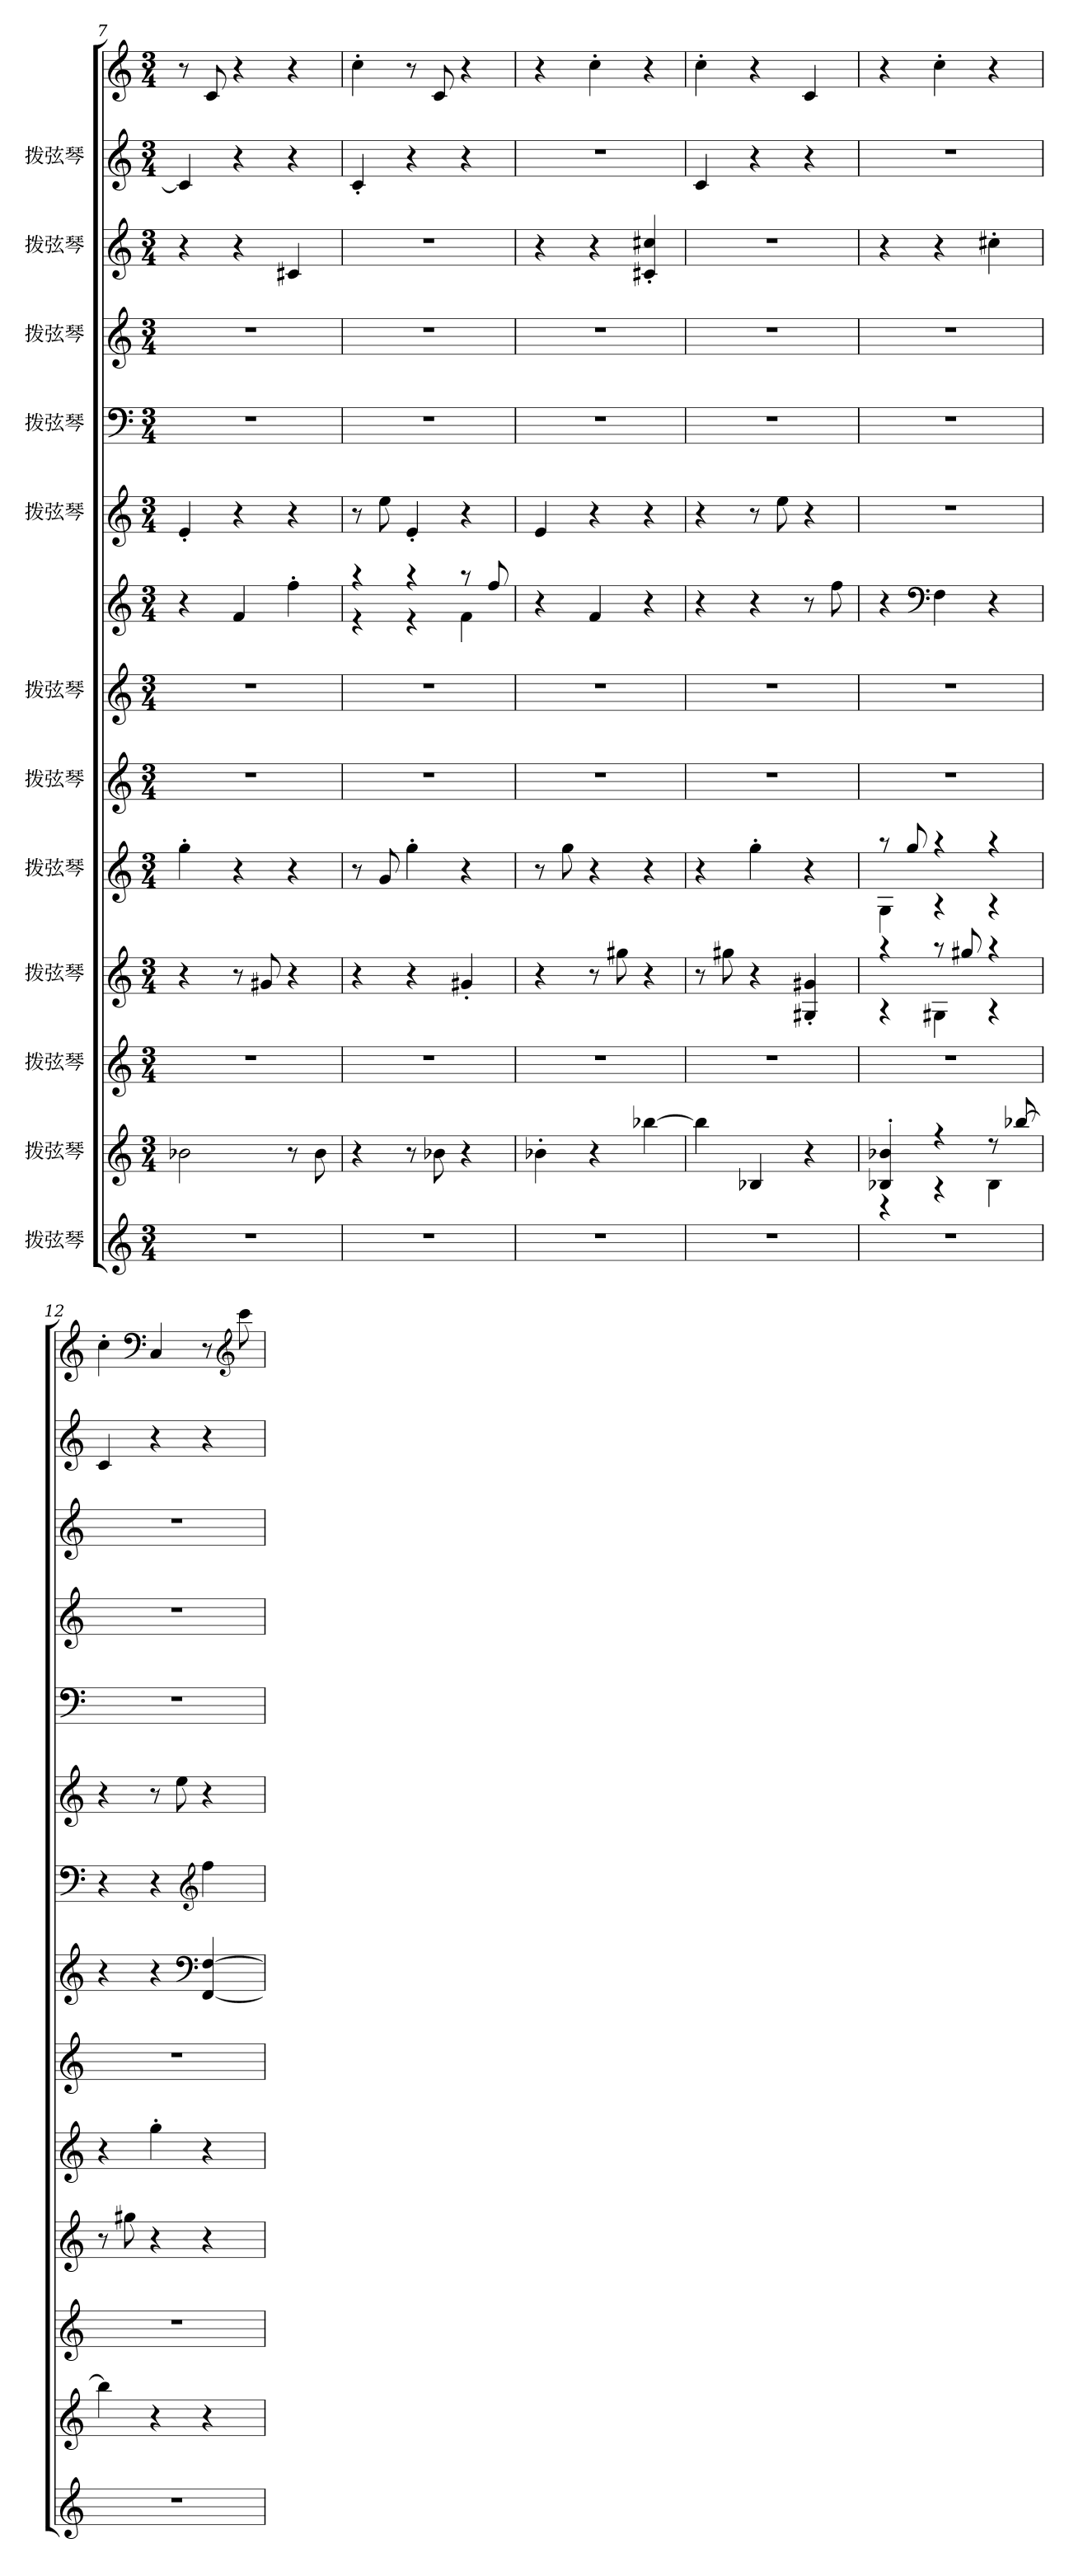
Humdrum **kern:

**kern	**kern	**kern	**kern	**kern	**kern	**kern	**kern	**kern	**kern	**kern	**kern	**kern	**kern
*part12	*part11	*part10	*part9	*part8	*part7	*part6	*part6	*part5	*part4	*part3	*part2	*part1	*part1
*staff14	*staff13	*staff12	*staff11	*staff10	*staff9	*staff8	*staff7	*staff6	*staff5	*staff4	*staff3	*staff2	*staff1
*I"拨弦琴	*I"拨弦琴	*I"拨弦琴	*I"拨弦琴	*I"拨弦琴	*I"拨弦琴	*I"拨弦琴	*	*I"拨弦琴	*I"拨弦琴	*I"拨弦琴	*I"拨弦琴	*I"拨弦琴	*
*clefG2	*clefG2	*clefG2	*clefG2	*clefG2	*clefG2	*clefG2	*clefG2	*clefG2	*clefF4	*clefG2	*clefG2	*clefG2	*clefG2
*k[]	*k[]	*k[]	*k[]	*k[]	*k[]	*k[]	*k[]	*k[]	*k[]	*k[]	*k[]	*k[]	*k[]
*M3/4	*M3/4	*M3/4	*M3/4	*M3/4	*M3/4	*M3/4	*M3/4	*M3/4	*M3/4	*M3/4	*M3/4	*M3/4	*M3/4
=7	=7	=7	=7	=7	=7	=7	=7	=7	=7	=7	=7	=7	=7
2.r	2b-X\	2.r	4r	4gg'\	2.r	2.r	4r	4e'/	2.r	2.r	4r	4c/]	8r
.	.	.	.	.	.	.	.	.	.	.	.	.	8c/
.	.	.	8r	4r	.	.	4f/	4r	.	.	4r	4r	4r
.	.	.	8g#X/	.	.	.	.	.	.	.	.	.	.
.	8r	.	4r	4r	.	.	4ff'\	4r	.	.	4c#X/	4r	4r
.	8b-\	.	.	.	.	.	.	.	.	.	.	.	.
=8	=8	=8	=8	=8	=8	=8	=8	=8	=8	=8	=8	=8	=8
*	*	*	*	*	*	*	*^	*	*	*	*	*	*
2.r	4r	2.r	4r	8r	2.r	2.r	4r	4r	8r	2.r	2.r	2.r	4c'/	4cc'\
.	.	.	.	8g/	.	.	.	.	8ee\	.	.	.	.	.
.	8r	.	4r	4gg'\	.	.	4r	4r	4e'/	.	.	.	4r	8r
.	8b-X\	.	.	.	.	.	.	.	.	.	.	.	.	8c/
.	4r	.	4g#X'/	4r	.	.	8r	4f\	4r	.	.	.	4r	4r
.	.	.	.	.	.	.	8ff/	.	.	.	.	.	.	.
*	*	*	*	*	*	*	*v	*v	*	*	*	*	*	*
=9	=9	=9	=9	=9	=9	=9	=9	=9	=9	=9	=9	=9	=9
2.r	4b-X'\	2.r	4r	8r	2.r	2.r	4r	4e/	2.r	2.r	4r	2.r	4r
.	.	.	.	8gg\	.	.	.	.	.	.	.	.	.
.	4r	.	8r	4r	.	.	4f/	4r	.	.	4r	.	4cc'\
.	.	.	8gg#X\	.	.	.	.	.	.	.	.	.	.
.	[4bb-X\	.	4r	4r	.	.	4r	4r	.	.	4c#X/' 4cc#X/'	.	4r
=10	=10	=10	=10	=10	=10	=10	=10	=10	=10	=10	=10	=10	=10
2.r	4bb-\]	2.r	8r	4r	2.r	2.r	4r	4r	2.r	2.r	2.r	4c/	4cc'\
.	.	.	8gg#X\	.	.	.	.	.	.	.	.	.	.
.	4B-X/	.	4r	4gg'\	.	.	4r	8r	.	.	.	4r	4r
.	.	.	.	.	.	.	.	8ee\	.	.	.	.	.
.	4r	.	4G#X/' 4g#X/'	4r	.	.	8r	4r	.	.	.	4r	4c/
.	.	.	.	.	.	.	8ff\	.	.	.	.	.	.
!!LO:PB:g=z
=11	=11	=11	=11	=11	=11	=11	=11	=11	=11	=11	=11	=11	=11
*	*^	*	*^	*^	*	*	*	*	*	*	*	*	*
2.r	4B-X/' 4b-X/'	4r	2.r	4r	4r	8r	4G\	2.r	2.r	4r	2.r	2.r	2.r	4r	2.r	4r
.	.	.	.	.	.	8gg/	.	.	.	.	.	.	.	.	.	.
*	*	*	*	*	*	*	*	*	*	*clefF4	*	*	*	*	*	*
.	4r	4r	.	8r	4G#X\	4r	4r	.	.	4F\	.	.	.	4r	.	4cc'\
.	.	.	.	8gg#X/	.	.	.	.	.	.	.	.	.	.	.	.
.	8r	4B-\	.	4r	4r	4r	4r	.	.	4r	.	.	.	4cc#X'\	.	4r
.	[8bb-X/	.	.	.	.	.	.	.	.	.	.	.	.	.	.	.
*	*	*	*	*v	*v	*	*	*	*	*	*	*	*	*	*	*
*	*v	*v	*	*	*v	*v	*	*	*	*	*	*	*	*	*
=12	=12	=12	=12	=12	=12	=12	=12	=12	=12	=12	=12	=12	=12
2.r	4bb-\]	2.r	8r	4r	2.r	4r	4r	4r	2.r	2.r	2.r	4c/	4cc'\
.	.	.	8gg#X\	.	.	.	.	.	.	.	.	.	.
*	*	*	*	*	*	*	*	*	*	*	*	*	*clefF4
.	4r	.	4r	4gg'\	.	4r	4r	8r	.	.	.	4r	4C/
.	.	.	.	.	.	.	.	8ee\	.	.	.	.	.
*	*	*	*	*	*	*clefF4	*clefG2	*	*	*	*	*	*
.	4r	.	4r	4r	.	[4FF/ [4F/	4ff\	4r	.	.	.	4r	8r
*	*	*	*	*	*	*	*	*	*	*	*	*	*clefG2
.	.	.	.	.	.	.	.	.	.	.	.	.	8ccc\
=	=	=	=	=	=	=	=	=	=	=	=	=	=
*-	*-	*-	*-	*-	*-	*-	*-	*-	*-	*-	*-	*-	*-
